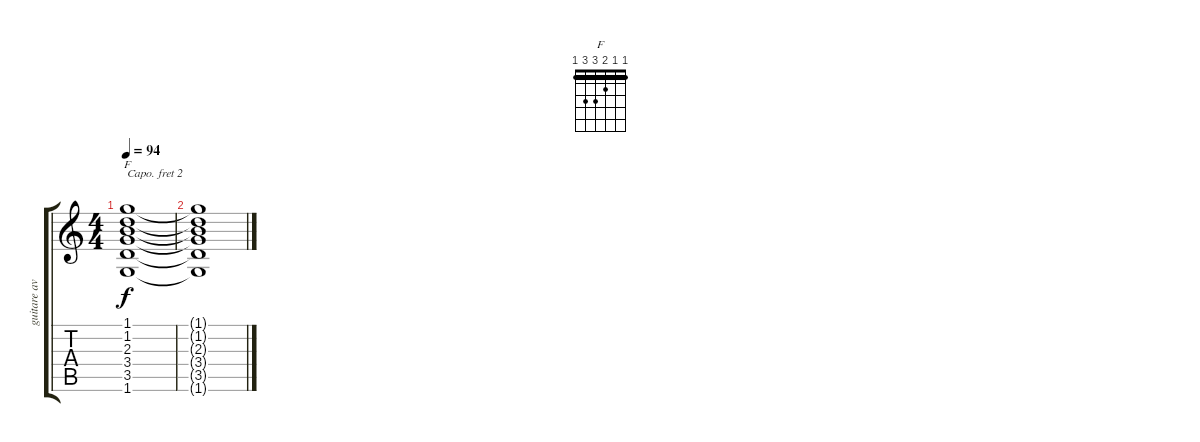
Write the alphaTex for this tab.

\track ("guitare avec capo 2" "guitare av") {instrument acousticguitarnylon}
\staff {score tabs}
\capo 2
\tuning (E4 B3 G3 D3 A2 E2) {hide}
\chord ("F" 1 1 2 3 3 1) {barre 1}
\ts (4 4)
\tempo 94
\clef g2
\ks c
(1.1 1.2 2.3 3.4 3.5 1.6).1{ch "F" dy f} |
(1.1{t} 1.2{t} 2.3{t} 3.4{t} 3.5{t} 1.6{t}).1
